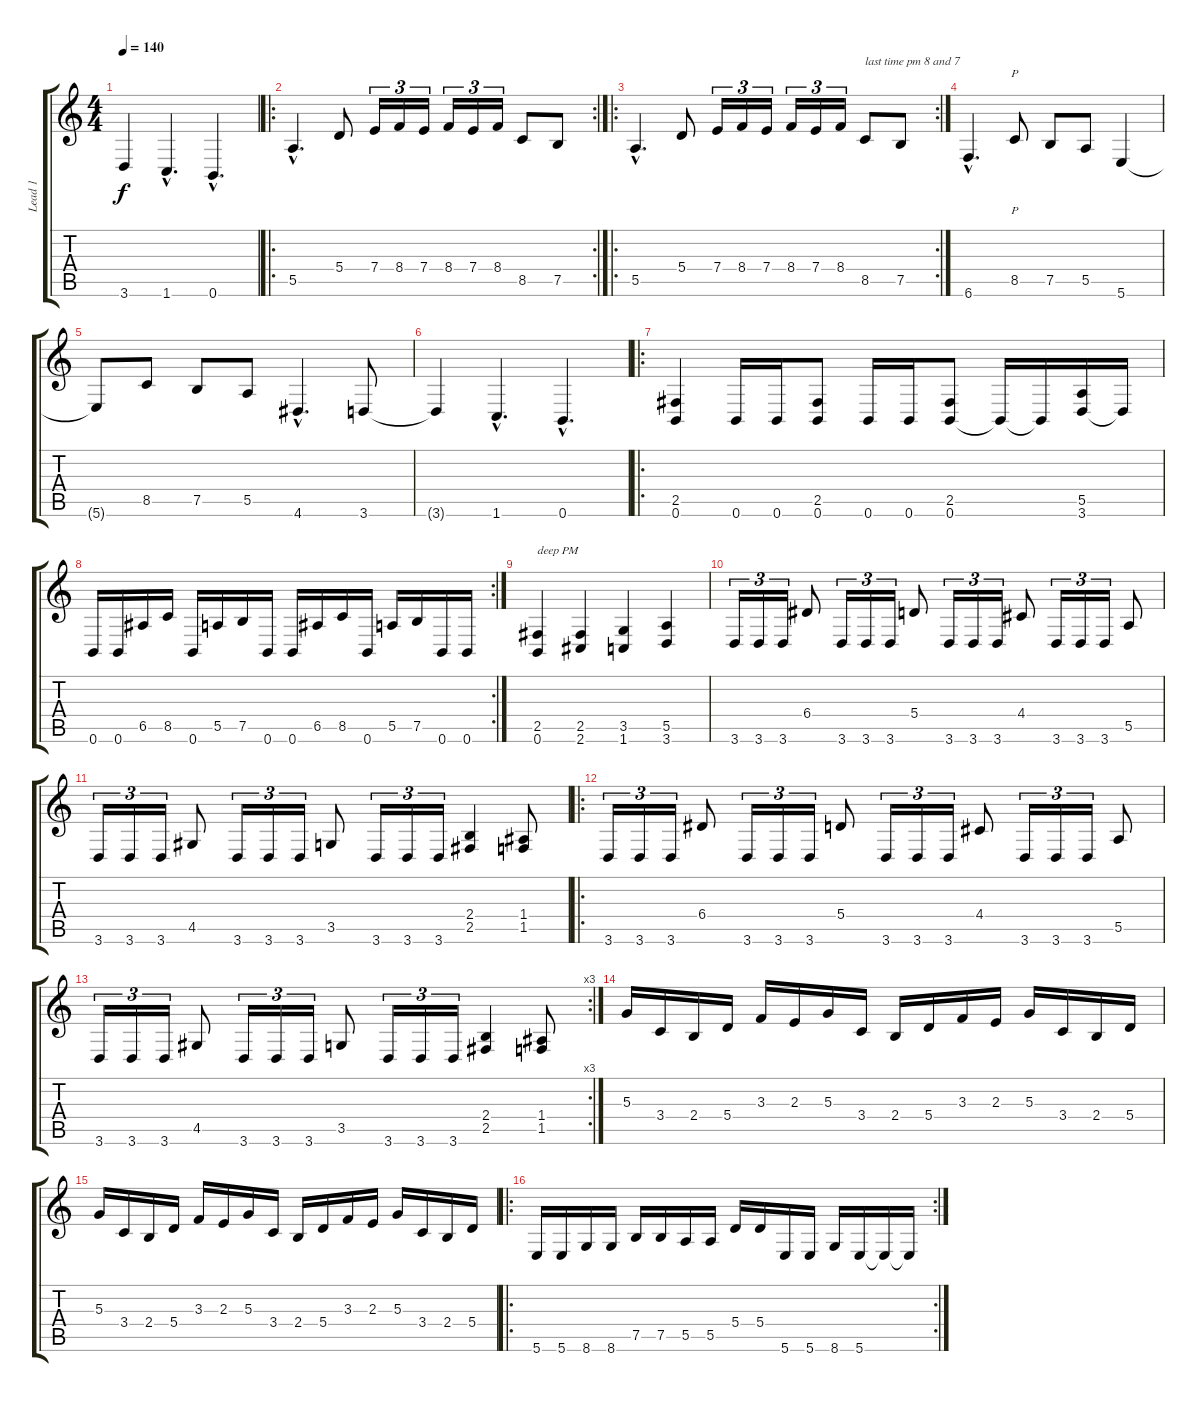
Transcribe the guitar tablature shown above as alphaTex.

\track ("Lead 1" "Lead 1") {instrument distortionguitar}
\staff {score tabs}
\tuning (B3 Gb3 D3 A2 E2 B1) {hide}
\ts (4 4)
\tempo 140
\clef g2
\ks c
3.6{t}.4{dy f} 1.6{hac}.4{d} 0.6{hac}.4{d} |
\ro
\rc 2
5.5{hac}.4{d} 5.4.8 7.4.16{tu (3 2)} 8.4.16{tu (3 2)} 7.4.16{tu (3 2)} 8.4.16{tu (3 2)} 7.4.16{tu (3 2)} 8.4.16{tu (3 2)} 8.5.8 7.5.8 |
\ro
\rc 2
5.5{hac}.4{d} 5.4.8 7.4.16{tu (3 2)} 8.4.16{tu (3 2)} 7.4.16{tu (3 2)} 8.4.16{tu (3 2)} 7.4.16{tu (3 2)} 8.4.16{tu (3 2)} 8.5.8{txt "last time pm 8 and 7"} 7.5.8 |
6.6{hac}.4{d} 8.5.8{p instrument electricguitarmuted} 7.5.8 5.5.8 5.6.4{instrument distortionguitar} |
5.6{t}.8 8.5.8{instrument electricguitarmuted} 7.5.8 5.5.8 4.6{hac}.4{d instrument distortionguitar} 3.6.8 |
3.6{t}.4 1.6{hac}.4{d} 0.6{hac}.4{d} |
\ro
(2.5 0.6).4 0.6.16 0.6.16 (2.5 0.6).8 0.6.16 0.6.16 (2.5 0.6).8 0.6{t}.16 0.6{t}.16 (5.5 3.6).16 3.6{t}.16 |
\rc 2
0.6.16 0.6.16 6.5.16 8.5.16 0.6.16 5.5.16 7.5.16 0.6.16 0.6.16 6.5.16 8.5.16 0.6.16 5.5.16 7.5.16 0.6.16 0.6.16 |
(2.5 0.6).4{txt "deep PM"} (2.5 2.6).4 (3.5 1.6).4 (5.5 3.6).4 |
3.6.16{tu (3 2)} 3.6.16{tu (3 2)} 3.6.16{tu (3 2)} 6.4.8 3.6.16{tu (3 2)} 3.6.16{tu (3 2)} 3.6.16{tu (3 2)} 5.4.8 3.6.16{tu (3 2)} 3.6.16{tu (3 2)} 3.6.16{tu (3 2)} 4.4.8 3.6.16{tu (3 2)} 3.6.16{tu (3 2)} 3.6.16{tu (3 2)} 5.5.8 |
3.6.16{tu (3 2)} 3.6.16{tu (3 2)} 3.6.16{tu (3 2)} 4.5.8 3.6.16{tu (3 2)} 3.6.16{tu (3 2)} 3.6.16{tu (3 2)} 3.5.8 3.6.16{tu (3 2)} 3.6.16{tu (3 2)} 3.6.16{tu (3 2)} (2.4 2.5).4 (1.4 1.5).8 |
\ro
3.6.16{tu (3 2)} 3.6.16{tu (3 2)} 3.6.16{tu (3 2)} 6.4.8 3.6.16{tu (3 2)} 3.6.16{tu (3 2)} 3.6.16{tu (3 2)} 5.4.8 3.6.16{tu (3 2)} 3.6.16{tu (3 2)} 3.6.16{tu (3 2)} 4.4.8 3.6.16{tu (3 2)} 3.6.16{tu (3 2)} 3.6.16{tu (3 2)} 5.5.8 |
\rc 3
3.6.16{tu (3 2)} 3.6.16{tu (3 2)} 3.6.16{tu (3 2)} 4.5.8 3.6.16{tu (3 2)} 3.6.16{tu (3 2)} 3.6.16{tu (3 2)} 3.5.8 3.6.16{tu (3 2)} 3.6.16{tu (3 2)} 3.6.16{tu (3 2)} (2.4 2.5).4 (1.4 1.5).8 |
5.3.16 3.4.16 2.4.16 5.4.16 3.3.16 2.3.16 5.3.16 3.4.16 2.4.16 5.4.16 3.3.16 2.3.16 5.3.16 3.4.16 2.4.16 5.4.16 |
5.3.16 3.4.16 2.4.16 5.4.16 3.3.16 2.3.16 5.3.16 3.4.16 2.4.16 5.4.16 3.3.16 2.3.16 5.3.16 3.4.16 2.4.16 5.4.16 |
\ro
\rc 2
5.6.16 5.6.16 8.6.16 8.6.16 7.5.16 7.5.16 5.5.16 5.5.16 5.4.16 5.4.16 5.6.16 5.6.16 8.6.16 5.6.16 5.6{t}.16 5.6{t}.16
